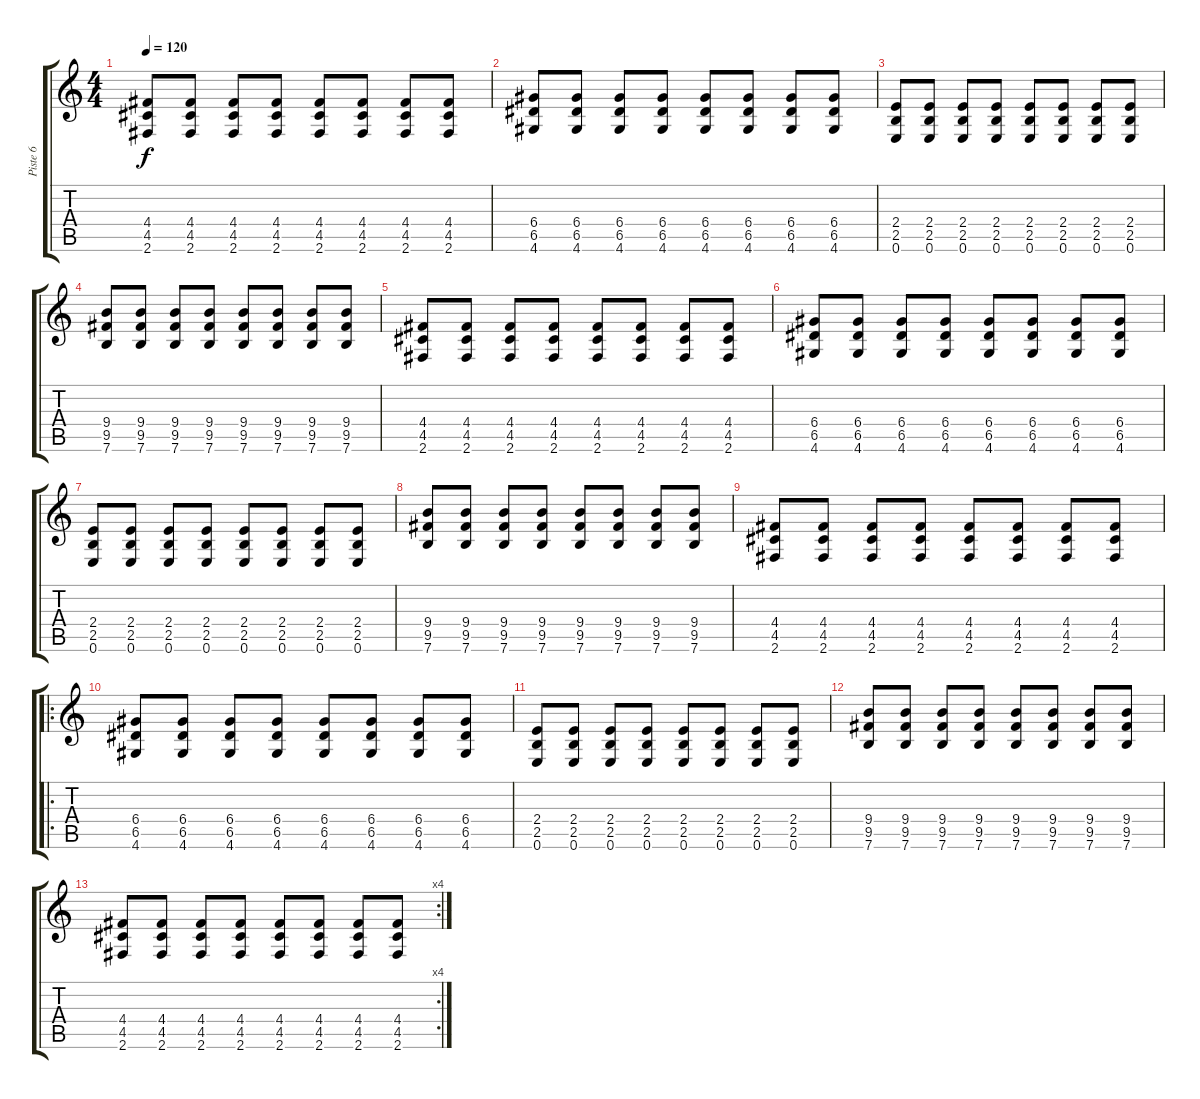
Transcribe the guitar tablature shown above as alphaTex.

\track ("Piste 6" "Piste 6") {instrument overdrivenguitar}
\staff {score tabs}
\tuning (E4 B3 G3 D3 A2 E2) {hide}
\ts (4 4)
\tempo 120
\clef g2
\ks c
(4.4 4.5 2.6).8{dy f} (4.4 4.5 2.6).8 (4.4 4.5 2.6).8 (4.4 4.5 2.6).8 (4.4 4.5 2.6).8 (4.4 4.5 2.6).8 (4.4 4.5 2.6).8 (4.4 4.5 2.6).8 |
(6.4 6.5 4.6).8 (6.4 6.5 4.6).8 (6.4 6.5 4.6).8 (6.4 6.5 4.6).8 (6.4 6.5 4.6).8 (6.4 6.5 4.6).8 (6.4 6.5 4.6).8 (6.4 6.5 4.6).8 |
(2.4 2.5 0.6).8 (2.4 2.5 0.6).8 (2.4 2.5 0.6).8 (2.4 2.5 0.6).8 (2.4 2.5 0.6).8 (2.4 2.5 0.6).8 (2.4 2.5 0.6).8 (2.4 2.5 0.6).8 |
(9.4 9.5 7.6).8 (9.4 9.5 7.6).8 (9.4 9.5 7.6).8 (9.4 9.5 7.6).8 (9.4 9.5 7.6).8 (9.4 9.5 7.6).8 (9.4 9.5 7.6).8 (9.4 9.5 7.6).8 |
(4.4 4.5 2.6).8 (4.4 4.5 2.6).8 (4.4 4.5 2.6).8 (4.4 4.5 2.6).8 (4.4 4.5 2.6).8 (4.4 4.5 2.6).8 (4.4 4.5 2.6).8 (4.4 4.5 2.6).8 |
(6.4 6.5 4.6).8 (6.4 6.5 4.6).8 (6.4 6.5 4.6).8 (6.4 6.5 4.6).8 (6.4 6.5 4.6).8 (6.4 6.5 4.6).8 (6.4 6.5 4.6).8 (6.4 6.5 4.6).8 |
(2.4 2.5 0.6).8 (2.4 2.5 0.6).8 (2.4 2.5 0.6).8 (2.4 2.5 0.6).8 (2.4 2.5 0.6).8 (2.4 2.5 0.6).8 (2.4 2.5 0.6).8 (2.4 2.5 0.6).8 |
(9.4 9.5 7.6).8 (9.4 9.5 7.6).8 (9.4 9.5 7.6).8 (9.4 9.5 7.6).8 (9.4 9.5 7.6).8 (9.4 9.5 7.6).8 (9.4 9.5 7.6).8 (9.4 9.5 7.6).8 |
(4.4 4.5 2.6).8 (4.4 4.5 2.6).8 (4.4 4.5 2.6).8 (4.4 4.5 2.6).8 (4.4 4.5 2.6).8 (4.4 4.5 2.6).8 (4.4 4.5 2.6).8 (4.4 4.5 2.6).8 |
\ro
(6.4 6.5 4.6).8{volume 16} (6.4 6.5 4.6).8 (6.4 6.5 4.6).8 (6.4 6.5 4.6).8 (6.4 6.5 4.6).8 (6.4 6.5 4.6).8 (6.4 6.5 4.6).8 (6.4 6.5 4.6).8 |
(2.4 2.5 0.6).8 (2.4 2.5 0.6).8 (2.4 2.5 0.6).8 (2.4 2.5 0.6).8 (2.4 2.5 0.6).8 (2.4 2.5 0.6).8 (2.4 2.5 0.6).8 (2.4 2.5 0.6).8 |
(9.4 9.5 7.6).8 (9.4 9.5 7.6).8 (9.4 9.5 7.6).8 (9.4 9.5 7.6).8 (9.4 9.5 7.6).8 (9.4 9.5 7.6).8 (9.4 9.5 7.6).8 (9.4 9.5 7.6).8 |
\rc 4
(4.4 4.5 2.6).8 (4.4 4.5 2.6).8 (4.4 4.5 2.6).8 (4.4 4.5 2.6).8 (4.4 4.5 2.6).8 (4.4 4.5 2.6).8 (4.4 4.5 2.6).8 (4.4 4.5 2.6).8
